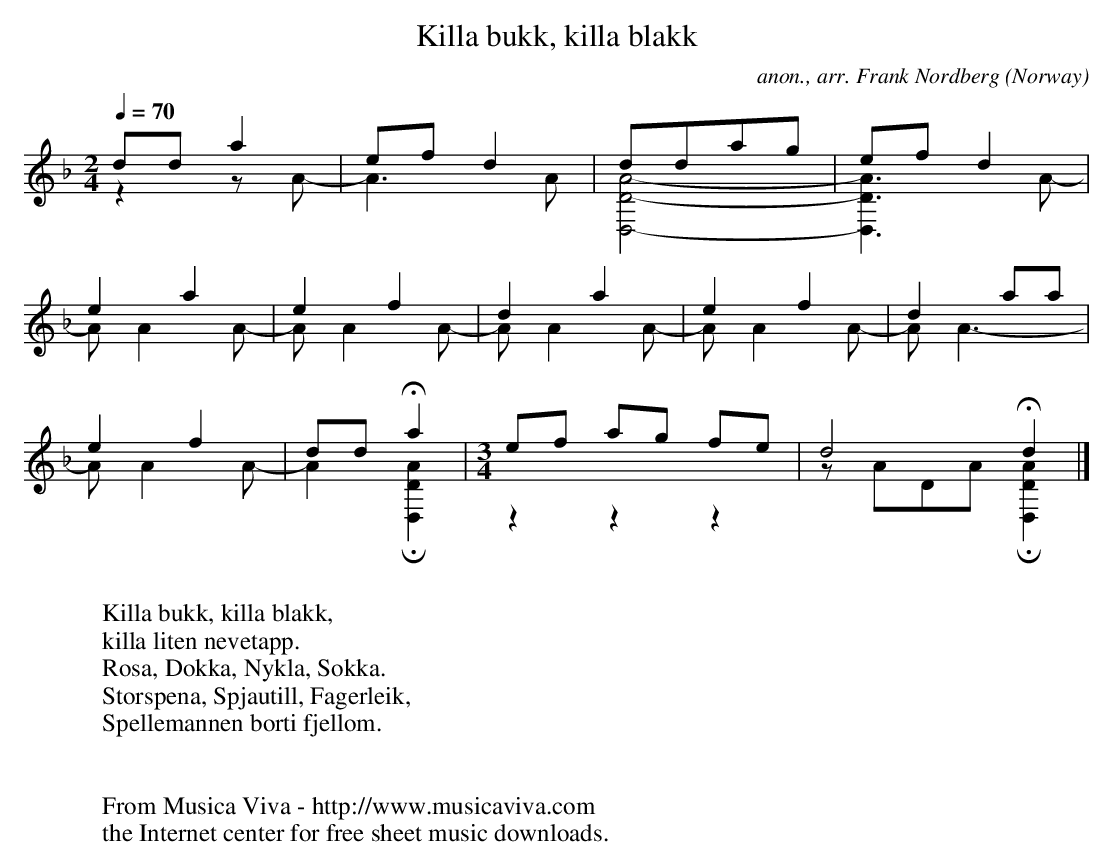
X:1
T:Killa bukk, killa blakk
C:anon., arr. Frank Nordberg
O:Norway
V:1 Program 1 25 up %Acoustic guitar
V:2 Program 1 25 merge down %Acoustic guitar
M:2/4
L:1/8
Q:1/4=70
K:Dm
V:1
dda2|efd2|ddag|efd2|
V:2
z2zA-|A3A|[D,4-D4-A4-]|[D,3D3A3]A-|
V:1
e2a2|e2f2|d2a2|e2f2|d2aa|
V:2
AA2A-|AA2A-|AA2A-|AA2A-|AA3-|
V:1
e2f2|ddHa2|[M:3/4][L:1/8]ef ag fe|d4Hd2|]
V:2
AA2A-|A2H[D,2D2A2]|[M:3/4][L:1/8]z2z2z2|zADA H[D,2D2A2]|]
W:
W:Killa bukk, killa blakk,
W:killa liten nevetapp.
W:Rosa, Dokka, Nykla, Sokka.
W:Storspena, Spjautill, Fagerleik,
W:Spellemannen borti fjellom.
W:
W:
W:  From Musica Viva - http://www.musicaviva.com
W:  the Internet center for free sheet music downloads.
